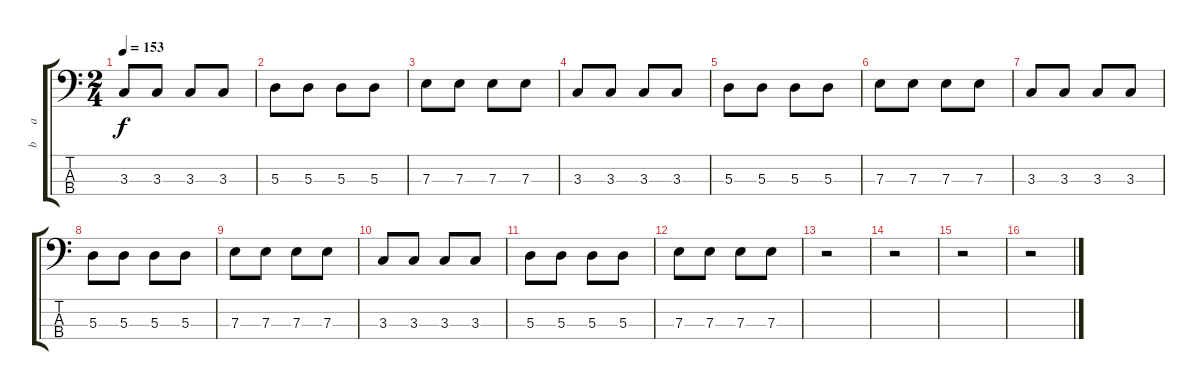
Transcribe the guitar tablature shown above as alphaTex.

\track ("b      a       s      s" "b      a  ") {instrument electricbassfinger}
\staff {score tabs}
\tuning (G2 D2 A1 E1) {hide}
\ts (2 4)
\tempo 153
\clef f4
\ks c
3.3.8{dy f} 3.3.8 3.3.8 3.3.8 |
5.3.8 5.3.8 5.3.8 5.3.8 |
7.3.8 7.3.8 7.3.8 7.3.8 |
3.3.8 3.3.8 3.3.8 3.3.8 |
5.3.8 5.3.8 5.3.8 5.3.8 |
7.3.8 7.3.8 7.3.8 7.3.8 |
3.3.8 3.3.8 3.3.8 3.3.8 |
5.3.8{volume 0} 5.3.8 5.3.8 5.3.8 |
7.3.8 7.3.8 7.3.8 7.3.8 |
3.3.8 3.3.8 3.3.8 3.3.8 |
5.3.8 5.3.8 5.3.8 5.3.8 |
7.3.8 7.3.8 7.3.8 7.3.8 |
r.2 |
r.2 |
r.2 |
r.2
